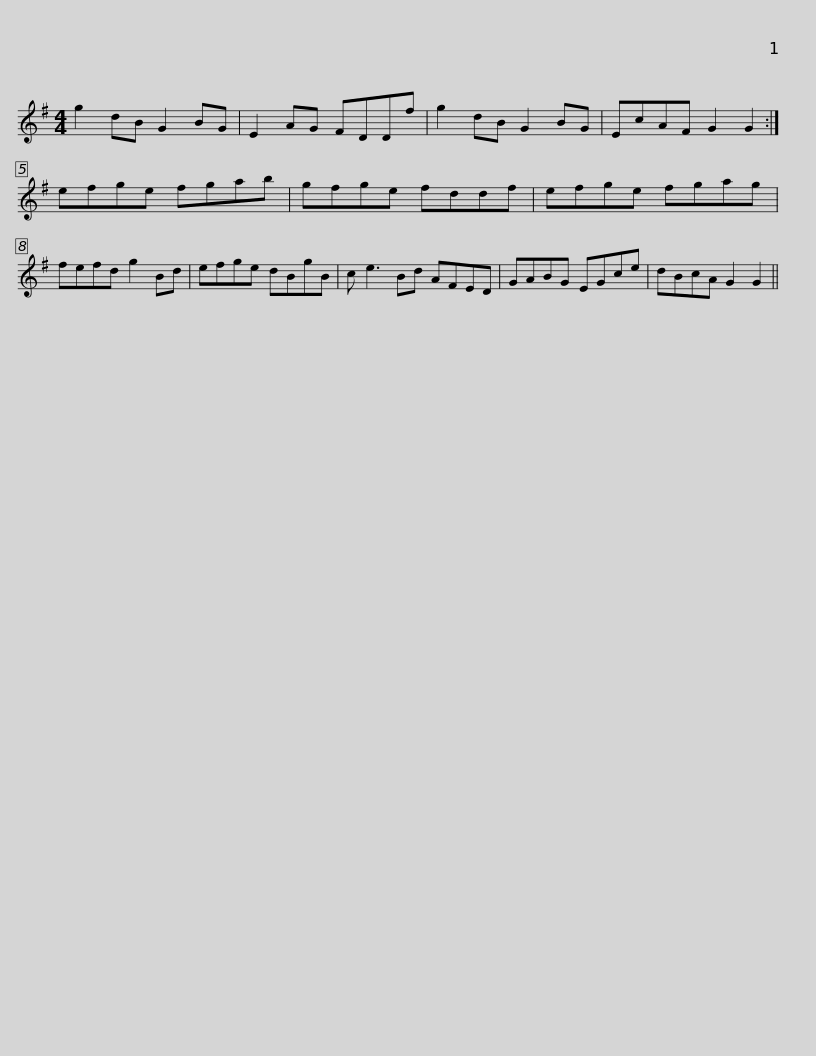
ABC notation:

X:1
L:1/8
M:4/4
I:linebreak $
K:G
V:1 treble
V:1
 g2 dB G2 BG | E2 AG FDDf | g2 dB G2 BG | EcAF G2 G2 :| efge fgab | %5
 gfge fddf |$ efge fgag | fefd g2 Bd | efge dBgB | c e3 Bd AFED | %10
 GABG EGce | dBcA G2 G2 || %12
